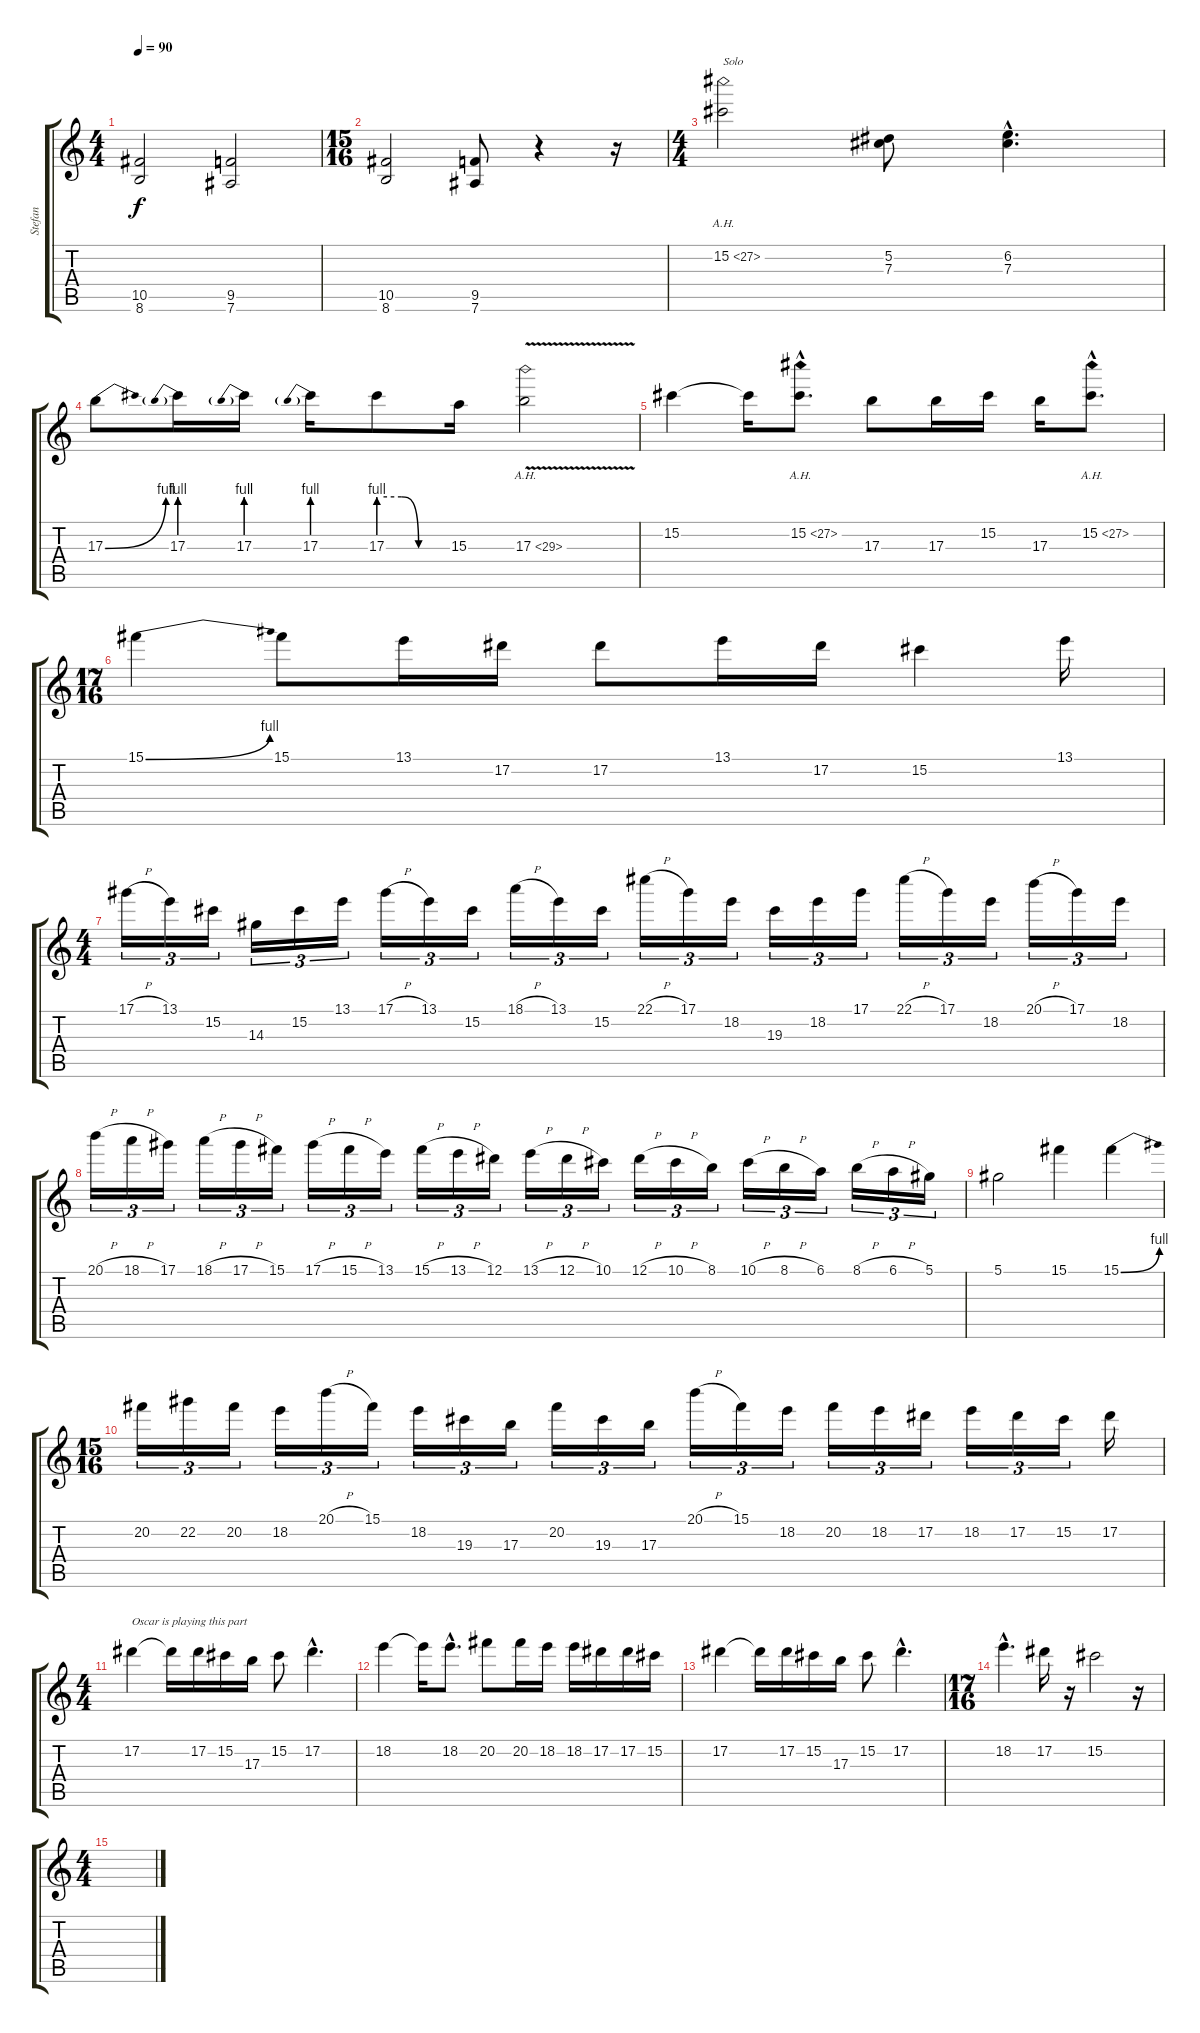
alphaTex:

\track ("Stefan" "Stefan") {instrument distortionguitar}
\staff {score tabs}
\tuning (Eb4 Bb3 Gb3 Db3 Ab2 Eb2) {hide}
\ts (4 4)
\tempo 90
\clef g2
\ks c
(10.5 8.6).2{dy f} (9.5 7.6).2 |
\ts (15 16)
(10.5 8.6).2 (9.5 7.6).8 r.4 r.16 |
\ts (4 4)
15.2{ah 12}.2{txt "Solo" instrument overdrivenguitar} (5.2 7.3).8 (6.2{hac} 7.3{hac}).4{d} |
17.3{be (bend 0 0 60 4)}.8 17.3{be (prebend 0 4 60 4)}.16 17.3{be (prebend 0 4 60 4)}.16 17.3{be (prebend 0 4 60 4)}.16 17.3{be (custom 0 4 20 4 35 0 60 0)}.8 15.3.16 17.3{ah 12 v}.2 |
15.2.4 15.2{t}.16 15.2{ah 12 hac}.8{d} 17.3.8 17.3.16 15.2.16 17.3.16 15.2{ah 12 hac}.8{d} |
\ts (17 16)
15.1{be (bend 0 0 60 4)}.4 15.1.8 13.1.16 17.2.16 17.2.8 13.1.16 17.2.16 15.2.4 13.1.16 |
\ts (4 4)
17.1{h}.16{tu (3 2)} 13.1.16{tu (3 2)} 15.2.16{tu (3 2)} 14.3.16{tu (3 2)} 15.2.16{tu (3 2)} 13.1.16{tu (3 2)} 17.1{h}.16{tu (3 2)} 13.1.16{tu (3 2)} 15.2.16{tu (3 2)} 18.1{h}.16{tu (3 2)} 13.1.16{tu (3 2)} 15.2.16{tu (3 2)} 22.1{h}.16{tu (3 2)} 17.1.16{tu (3 2)} 18.2.16{tu (3 2)} 19.3.16{tu (3 2)} 18.2.16{tu (3 2)} 17.1.16{tu (3 2)} 22.1{h}.16{tu (3 2)} 17.1.16{tu (3 2)} 18.2.16{tu (3 2)} 20.1{h}.16{tu (3 2)} 17.1.16{tu (3 2)} 18.2.16{tu (3 2)} |
20.1{h}.16{tu (3 2)} 18.1{h}.16{tu (3 2)} 17.1.16{tu (3 2)} 18.1{h}.16{tu (3 2)} 17.1{h}.16{tu (3 2)} 15.1.16{tu (3 2)} 17.1{h}.16{tu (3 2)} 15.1{h}.16{tu (3 2)} 13.1.16{tu (3 2)} 15.1{h}.16{tu (3 2)} 13.1{h}.16{tu (3 2)} 12.1.16{tu (3 2)} 13.1{h}.16{tu (3 2)} 12.1{h}.16{tu (3 2)} 10.1.16{tu (3 2)} 12.1{h}.16{tu (3 2)} 10.1{h}.16{tu (3 2)} 8.1.16{tu (3 2)} 10.1{h}.16{tu (3 2)} 8.1{h}.16{tu (3 2)} 6.1.16{tu (3 2)} 8.1{h}.16{tu (3 2)} 6.1{h}.16{tu (3 2)} 5.1.16{tu (3 2)} |
5.1.2 15.1.4 15.1{be (bend 0 0 60 4)}.4 |
\ts (15 16)
20.2.16{tu (3 2)} 22.2.16{tu (3 2)} 20.2.16{tu (3 2)} 18.2.16{tu (3 2)} 20.1{h}.16{tu (3 2)} 15.1.16{tu (3 2)} 18.2.16{tu (3 2)} 19.3.16{tu (3 2)} 17.3.16{tu (3 2)} 20.2.16{tu (3 2)} 19.3.16{tu (3 2)} 17.3.16{tu (3 2)} 20.1{h}.16{tu (3 2)} 15.1.16{tu (3 2)} 18.2.16{tu (3 2)} 20.2.16{tu (3 2)} 18.2.16{tu (3 2)} 17.2.16{tu (3 2)} 18.2.16{tu (3 2)} 17.2.16{tu (3 2)} 15.2.16{tu (3 2)} 17.2.16 |
\ts (4 4)
17.2.4{txt "Oscar is playing this part"} 17.2{t}.16 17.2.16 15.2.16 17.3.16 15.2.8 17.2{hac}.4{d} |
18.2.4 18.2{t}.16 18.2{hac}.8{d} 20.2.8 20.2.16 18.2.16 18.2.16 17.2.16 17.2.16 15.2.16 |
17.2.4 17.2{t}.16 17.2.16 15.2.16 17.3.16 15.2.8 17.2{hac}.4{d} |
\ts (17 16)
18.2{hac}.4{d} 17.2.16 r.16 15.2.2 r.16 |
\ts (4 4)
